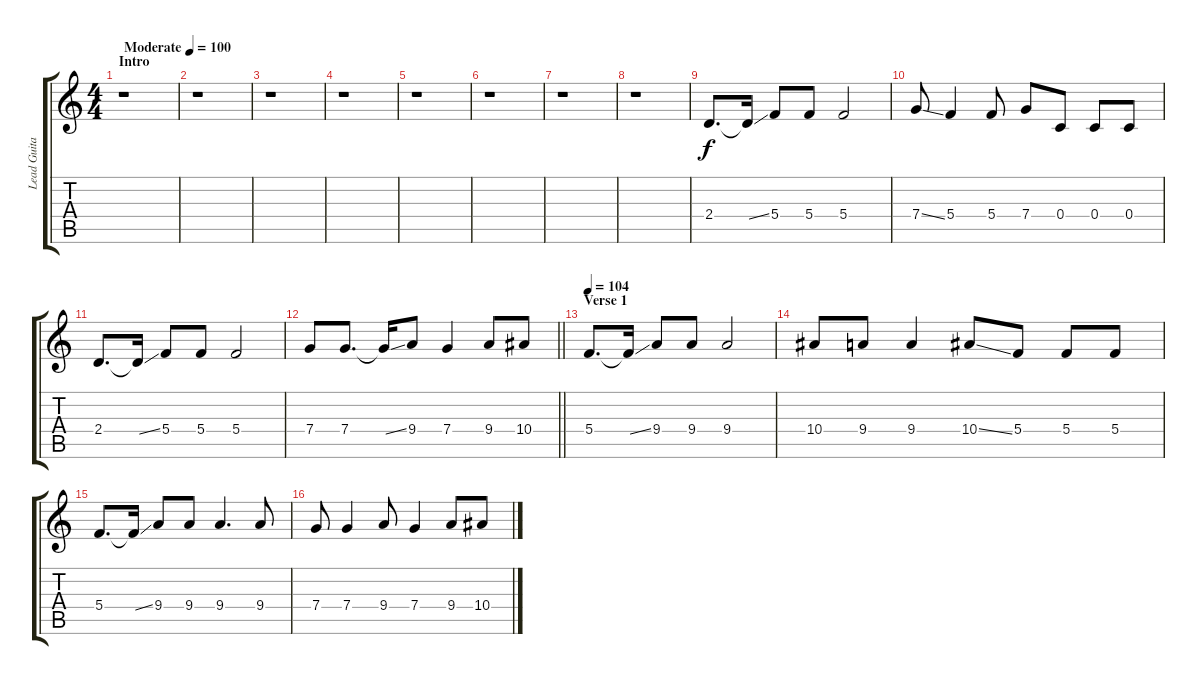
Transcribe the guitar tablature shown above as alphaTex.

\track ("Lead Guitar 1 (Distortion)" "Lead Guita") {instrument distortionguitar}
\staff {score tabs}
\tuning (D4 A3 F3 C3 G2 C2) {hide}
\ts (4 4)
\section ("" "Intro")
\tempo (100 "Moderate")
\clef g2
\ks c
r.1{dy f instrument distortionguitar} |
r.1 |
r.1 |
r.1 |
r.1 |
r.1 |
r.1 |
r.1 |
2.4.8{d balance 4} 2.4{ss t}.16 5.4.8 5.4.8 5.4.2 |
7.4{ss}.8 5.4.4 5.4.8 7.4.8 0.4.8 0.4.8 0.4.8 |
2.4.8{d} 2.4{ss t}.16 5.4.8 5.4.8 5.4.2 |
\barLineRight lightlight
7.4.8 7.4.8{d} 7.4{ss t}.16 9.4.8 7.4.4 9.4.8 10.4.8 |
\section ("" "Verse 1")
\tempo 104
5.4.8{d balance 8} 5.4{ss t}.16 9.4.8 9.4.8 9.4.2 |
10.4.8 9.4.8 9.4.4 10.4{ss}.8 5.4.8 5.4.8 5.4.8 |
5.4.8{d} 5.4{ss t}.16 9.4.8 9.4.8 9.4.4{d} 9.4.8 |
7.4.8 7.4.4 9.4.8 7.4.4 9.4.8 10.4.8
